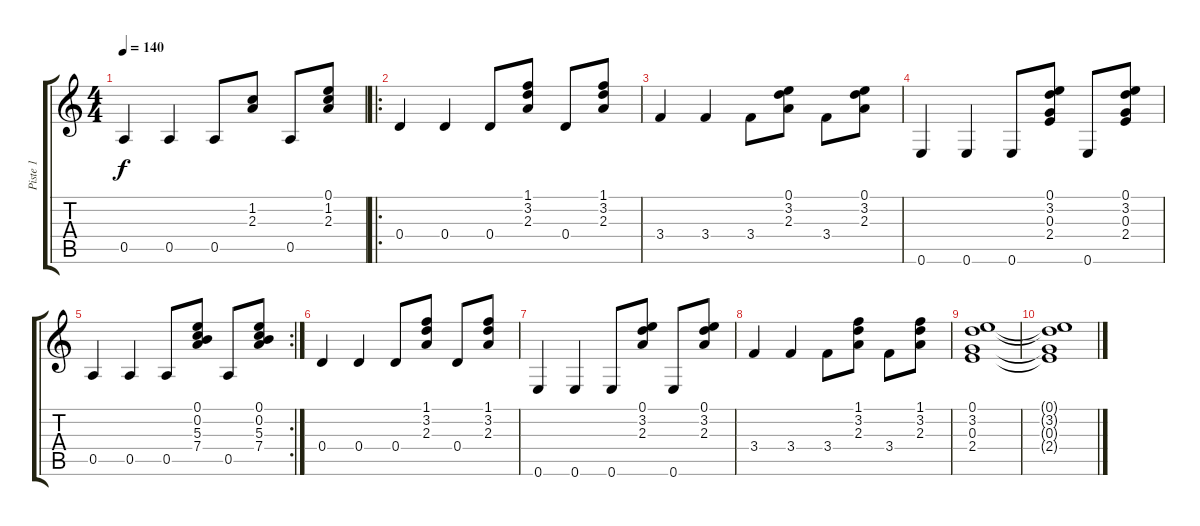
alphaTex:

\track ("Piste 1" "Piste 1") {instrument acousticguitarsteel}
\staff {score tabs}
\tuning (E4 B3 G3 D3 A2 E2) {hide}
\ts (4 4)
\tempo 140
\clef g2
\ks c
0.5.4{dy f} 0.5.4 0.5.8 (1.2 2.3).8 0.5.8 (0.1 1.2 2.3).8 |
\ro
0.4.4 0.4.4 0.4.8 (1.1 3.2 2.3).8 0.4.8 (1.1 3.2 2.3).8 |
3.4.4 3.4.4 3.4.8 (0.1 3.2 2.3).8 3.4.8 (0.1 3.2 2.3).8 |
0.6.4 0.6.4 0.6.8 (0.1 3.2 0.3 2.4).8 0.6.8 (0.1 3.2 0.3 2.4).8 |
\rc 2
0.5.4 0.5.4 0.5.8 (0.1 0.2 5.3 7.4).8 0.5.8 (0.1 0.2 5.3 7.4).8 |
0.4.4 0.4.4 0.4.8 (1.1 3.2 2.3).8 0.4.8 (1.1 3.2 2.3).8 |
0.6.4 0.6.4 0.6.8 (0.1 3.2 2.3).8 0.6.8 (0.1 3.2 2.3).8 |
3.4.4 3.4.4 3.4.8 (1.1 3.2 2.3).8 3.4.8 (1.1 3.2 2.3).8 |
(0.1 3.2 0.3 2.4).1 |
(0.1{t} 3.2{t} 0.3{t} 2.4{t}).1
